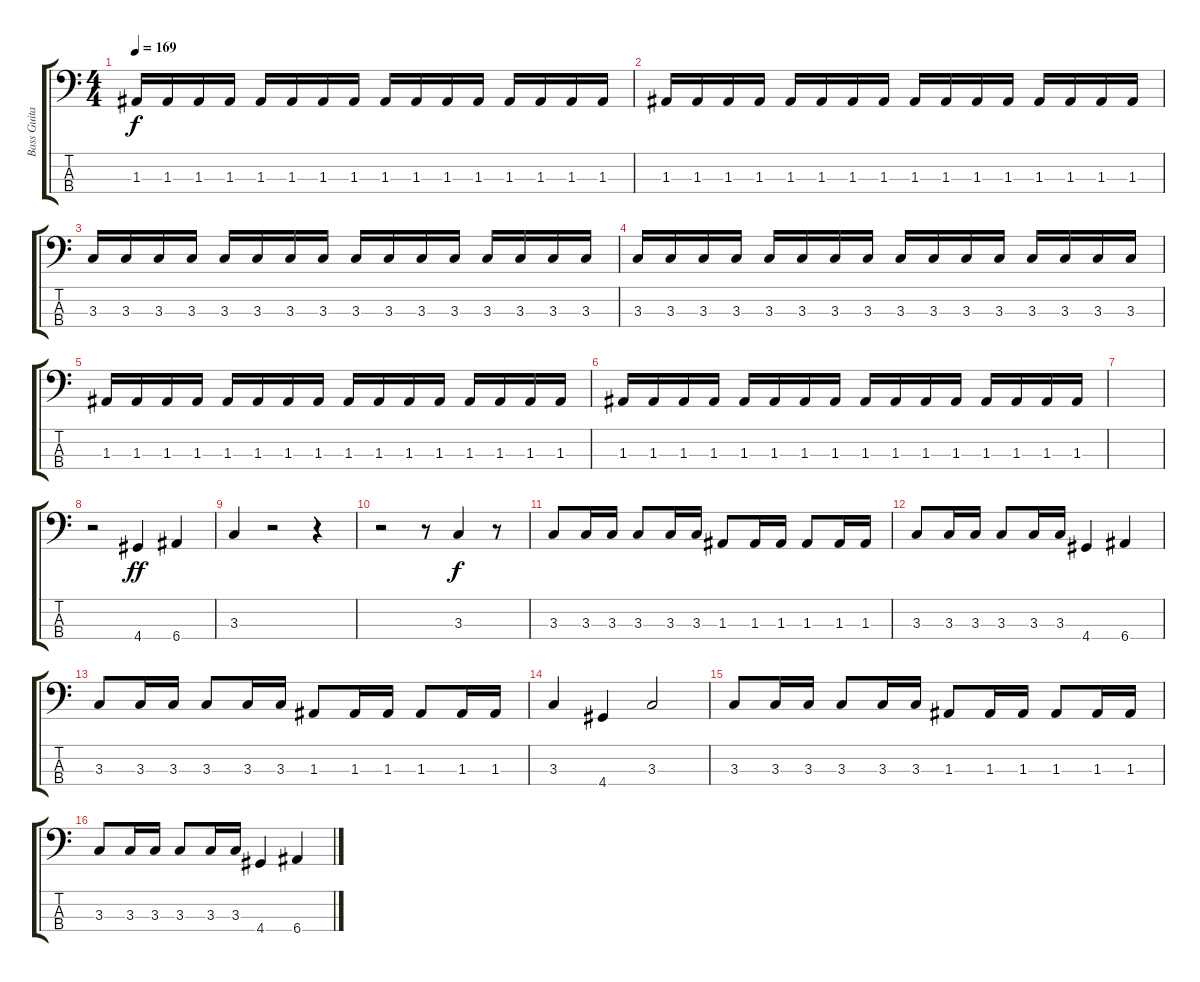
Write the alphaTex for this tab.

\track ("Bass Guitar" "Bass Guita") {instrument electricbassfinger}
\staff {score tabs}
\tuning (G2 D2 A1 E1) {hide}
\ts (4 4)
\tempo 169
\clef f4
\ks c
1.3.16{dy f} 1.3.16 1.3.16 1.3.16 1.3.16 1.3.16 1.3.16 1.3.16 1.3.16 1.3.16 1.3.16 1.3.16 1.3.16 1.3.16 1.3.16 1.3.16 |
1.3.16 1.3.16 1.3.16 1.3.16 1.3.16 1.3.16 1.3.16 1.3.16 1.3.16 1.3.16 1.3.16 1.3.16 1.3.16 1.3.16 1.3.16 1.3.16 |
3.3.16 3.3.16 3.3.16 3.3.16 3.3.16 3.3.16 3.3.16 3.3.16 3.3.16 3.3.16 3.3.16 3.3.16 3.3.16 3.3.16 3.3.16 3.3.16 |
3.3.16 3.3.16 3.3.16 3.3.16 3.3.16 3.3.16 3.3.16 3.3.16 3.3.16 3.3.16 3.3.16 3.3.16 3.3.16 3.3.16 3.3.16 3.3.16 |
1.3.16 1.3.16 1.3.16 1.3.16 1.3.16 1.3.16 1.3.16 1.3.16 1.3.16 1.3.16 1.3.16 1.3.16 1.3.16 1.3.16 1.3.16 1.3.16 |
1.3.16 1.3.16 1.3.16 1.3.16 1.3.16 1.3.16 1.3.16 1.3.16 1.3.16 1.3.16 1.3.16 1.3.16 1.3.16 1.3.16 1.3.16 1.3.16 |
|
r.2 4.4.4{dy ff} 6.4.4 |
3.3.4 r.2 r.4 |
r.2 r.8 3.3.4{dy f} r.8 |
3.3.8 3.3.16 3.3.16 3.3.8 3.3.16 3.3.16 1.3.8 1.3.16 1.3.16 1.3.8 1.3.16 1.3.16 |
3.3.8 3.3.16 3.3.16 3.3.8 3.3.16 3.3.16 4.4.4 6.4.4 |
3.3.8 3.3.16 3.3.16 3.3.8 3.3.16 3.3.16 1.3.8 1.3.16 1.3.16 1.3.8 1.3.16 1.3.16 |
3.3.4 4.4.4 3.3.2 |
3.3.8 3.3.16 3.3.16 3.3.8 3.3.16 3.3.16 1.3.8 1.3.16 1.3.16 1.3.8 1.3.16 1.3.16 |
3.3.8 3.3.16 3.3.16 3.3.8 3.3.16 3.3.16 4.4.4 6.4.4
